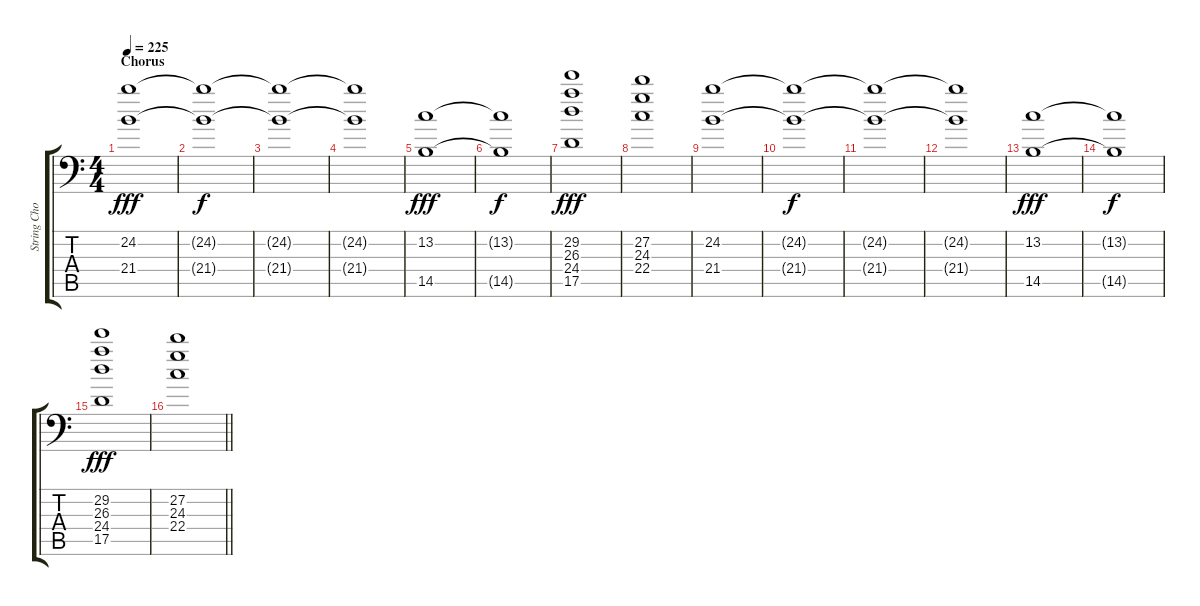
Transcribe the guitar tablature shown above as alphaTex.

\track ("String Choir" "String Cho") {instrument stringensemble2}
\staff {score tabs}
\tuning (B8 B3 G3 D3 A2 C0) {hide}
\ts (4 4)
\section ("" "Chorus")
\tempo 225
\clef f4
\ks c
(24.2 21.4).1{dy fff} |
(24.2{t} 21.4{t}).1{dy f} |
(24.2{t} 21.4{t}).1 |
(24.2{t} 21.4{t}).1 |
(13.2 14.5).1{dy fff} |
(13.2{t} 14.5{t}).1{dy f} |
(29.2 26.3 24.4 17.5).1{dy fff} |
(27.2 24.3 22.4).1 |
(24.2 21.4).1 |
(24.2{t} 21.4{t}).1{dy f} |
(24.2{t} 21.4{t}).1 |
(24.2{t} 21.4{t}).1 |
(13.2 14.5).1{dy fff} |
(13.2{t} 14.5{t}).1{dy f} |
(29.2 26.3 24.4 17.5).1{dy fff} |
\barLineRight lightlight
(27.2 24.3 22.4).1
